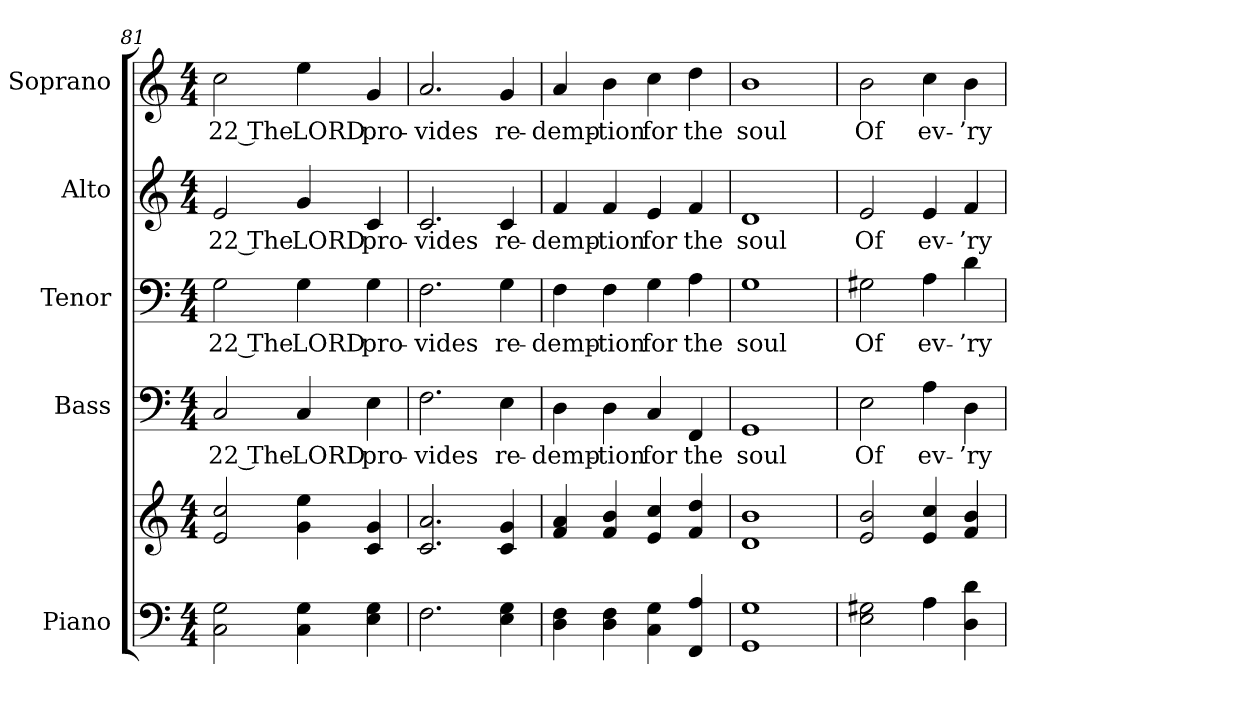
**kern	**kern	**kern	**text	**kern	**text	**kern	**text	**kern	**text
*part5	*part5	*part4	*part4	*part3	*part3	*part2	*part2	*part1	*part1
*staff6	*staff5	*staff4	*staff4	*staff3	*staff3	*staff2	*staff2	*staff1	*staff1
*I"Piano	*	*I"Bass	*	*I"Tenor	*	*I"Alto	*	*I"Soprano	*
*I'Pno.	*	*I'B.	*	*I'T.	*	*I'A.	*	*I'S.	*
!!LO:PB:g=z
*clefF4	*clefG2	*clefF4	*	*clefF4	*	*clefG2	*	*clefG2	*
*k[]	*k[]	*k[]	*	*k[]	*	*k[]	*	*k[]	*
*C:	*C:	*C:	*	*C:	*	*C:	*	*C:	*
*M4/4	*M4/4	*M4/4	*	*M4/4	*	*M4/4	*	*M4/4	*
=81	=81	=81	=81	=81	=81	=81	=81	=81	=81
!	!	!	!LO:LY:b:color=#000000	!	!	!	!	!	!
!	!	!	!	!	!LO:LY:b:color=#000000	!	!	!	!
!	!	!	!	!	!	!	!LO:LY:b:color=#000000	!	!
!	!	!	!	!	!	!	!	!	!LO:LY:b:color=#000000
2Ci\ 2Gi	2ei/ 2cci	2Ci/	22 The	2Gi\	22 The	2ei/	22 The	2cci\	22 The
!	!	!	!LO:LY:b:color=#000000	!	!	!	!	!	!
!	!	!	!	!	!LO:LY:b:color=#000000	!	!	!	!
!	!	!	!	!	!	!	!LO:LY:b:color=#000000	!	!
!	!	!	!	!	!	!	!	!	!LO:LY:b:color=#000000
4Ci\ 4Gi	4gi\ 4eei	4Ci/	LORD	4Gi\	LORD	4gi/	LORD	4eei\	LORD
!	!	!	!LO:LY:b:color=#000000	!	!	!	!	!	!
!	!	!	!	!	!LO:LY:b:color=#000000	!	!	!	!
!	!	!	!	!	!	!	!LO:LY:b:color=#000000	!	!
!	!	!	!	!	!	!	!	!	!LO:LY:b:color=#000000
4Ei\ 4Gi	4ci/ 4gi	4Ei\	pro-	4Gi\	pro-	4ci/	pro-	4gi/	pro-
=82	=82	=82	=82	=82	=82	=82	=82	=82	=82
!	!	!	!LO:LY:b:color=#000000	!	!	!	!	!	!
!	!	!	!	!	!LO:LY:b:color=#000000	!	!	!	!
!	!	!	!	!	!	!	!LO:LY:b:color=#000000	!	!
!	!	!	!	!	!	!	!	!	!LO:LY:b:color=#000000
2.Fi\	2.ci/ 2.ai	2.Fi\	-vides	2.Fi\	-vides	2.ci/	-vides	2.ai/	-vides
!	!	!	!LO:LY:b:color=#000000	!	!	!	!	!	!
!	!	!	!	!	!LO:LY:b:color=#000000	!	!	!	!
!	!	!	!	!	!	!	!LO:LY:b:color=#000000	!	!
!	!	!	!	!	!	!	!	!	!LO:LY:b:color=#000000
4Ei\ 4Gi	4ci/ 4gi	4Ei\	re-	4Gi\	re-	4ci/	re-	4gi/	re-
=83	=83	=83	=83	=83	=83	=83	=83	=83	=83
!	!	!	!LO:LY:b:color=#000000	!	!	!	!	!	!
!	!	!	!	!	!LO:LY:b:color=#000000	!	!	!	!
!	!	!	!	!	!	!	!LO:LY:b:color=#000000	!	!
!	!	!	!	!	!	!	!	!	!LO:LY:b:color=#000000
4Di\ 4Fi	4fi/ 4ai	4Di\	-demp-	4Fi\	-demp-	4fi/	-demp-	4ai/	-demp-
!	!	!	!LO:LY:b:color=#000000	!	!	!	!	!	!
!	!	!	!	!	!LO:LY:b:color=#000000	!	!	!	!
!	!	!	!	!	!	!	!LO:LY:b:color=#000000	!	!
!	!	!	!	!	!	!	!	!	!LO:LY:b:color=#000000
4Di\ 4Fi	4fi/ 4bi	4Di\	-tion	4Fi\	-tion	4fi/	-tion	4bi\	-tion
!	!	!	!LO:LY:b:color=#000000	!	!	!	!	!	!
!	!	!	!	!	!LO:LY:b:color=#000000	!	!	!	!
!	!	!	!	!	!	!	!LO:LY:b:color=#000000	!	!
!	!	!	!	!	!	!	!	!	!LO:LY:b:color=#000000
4Ci\ 4Gi	4ei/ 4cci	4Ci/	for	4Gi\	for	4ei/	for	4cci\	for
!	!	!	!LO:LY:b:color=#000000	!	!	!	!	!	!
!	!	!	!	!	!LO:LY:b:color=#000000	!	!	!	!
!	!	!	!	!	!	!	!LO:LY:b:color=#000000	!	!
!	!	!	!	!	!	!	!	!	!LO:LY:b:color=#000000
4FFi/ 4Ai	4fi/ 4ddi	4FFi/	the	4Ai\	the	4fi/	the	4ddi\	the
=84	=84	=84	=84	=84	=84	=84	=84	=84	=84
!	!	!	!LO:LY:b:color=#000000	!	!	!	!	!	!
!	!	!	!	!	!LO:LY:b:color=#000000	!	!	!	!
!	!	!	!	!	!	!	!LO:LY:b:color=#000000	!	!
!	!	!	!	!	!	!	!	!	!LO:LY:b:color=#000000
1GGi 1Gi	1di 1bi	1GGi	soul	1Gi	soul	1di	soul	1bi	soul
!!LO:PB:g=z
=85	=85	=85	=85	=85	=85	=85	=85	=85	=85
!	!	!	!LO:LY:b:color=#000000	!	!	!	!	!	!
!	!	!	!	!	!LO:LY:b:color=#000000	!	!	!	!
!	!	!	!	!	!	!	!LO:LY:b:color=#000000	!	!
!	!	!	!	!	!	!	!	!	!LO:LY:b:color=#000000
2Ei\ 2G#Xi	2ei/ 2bi	2Ei\	Of	2G#Xi\	Of	2ei/	Of	2bi\	Of
!	!	!	!LO:LY:b:color=#000000	!	!	!	!	!	!
!	!	!	!	!	!LO:LY:b:color=#000000	!	!	!	!
!	!	!	!	!	!	!	!LO:LY:b:color=#000000	!	!
!	!	!	!	!	!	!	!	!	!LO:LY:b:color=#000000
4Ai\	4ei/ 4cci	4Ai\	ev-	4Ai\	ev-	4ei/	ev-	4cci\	ev-
!	!	!	!LO:LY:b:color=#000000	!	!	!	!	!	!
!	!	!	!	!	!LO:LY:b:color=#000000	!	!	!	!
!	!	!	!	!	!	!	!LO:LY:b:color=#000000	!	!
!	!	!	!	!	!	!	!	!	!LO:LY:b:color=#000000
4Di\ 4di	4fi/ 4bi	4Di\	-’ry-	4di\	-’ry-	4fi/	-’ry-	4bi\	-’ry-
=	=	=	=	=	=	=	=	=	=
*-	*-	*-	*-	*-	*-	*-	*-	*-	*-
